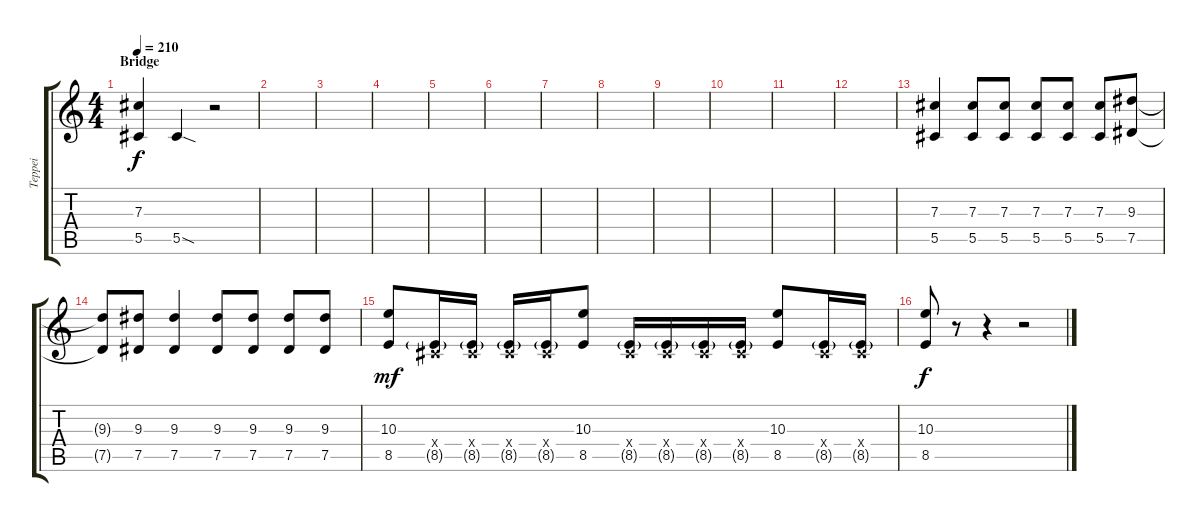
\track ("Teppei" "Teppei") {instrument overdrivenguitar}
\staff {score tabs}
\tuning (Eb4 Bb3 Gb3 Db3 Ab2 Db2) {hide}
\ts (4 4)
\section ("" "Bridge")
\tempo 210
\clef g2
\ks c
(7.3 5.5).4{dy f} 5.5{sod}.4 r.2 |
|
|
|
|
|
|
|
|
|
|
|
(7.3 5.5).4 (7.3 5.5).8 (7.3 5.5).8 (7.3 5.5).8 (7.3 5.5).8 (7.3 5.5).8 (9.3 7.5).8 |
(9.3{t} 7.5{t}).8 (9.3 7.5).8 (9.3 7.5).4 (9.3 7.5).8 (9.3 7.5).8 (9.3 7.5).8 (9.3 7.5).8 |
(10.3 8.5).8{dy mf} (0.4{x} 8.5{g}).16 (0.4{x} 8.5{g}).16 (0.4{x} 8.5{g}).16 (0.4{x} 8.5{g}).16 (10.3 8.5).8 (0.4{x} 8.5{g}).16 (0.4{x} 8.5{g}).16 (0.4{x} 8.5{g}).16 (0.4{x} 8.5{g}).16 (10.3 8.5).8 (0.4{x} 8.5{g}).16 (0.4{x} 8.5{g}).16 |
(10.3 8.5).8{dy f} r.8 r.4 r.2
